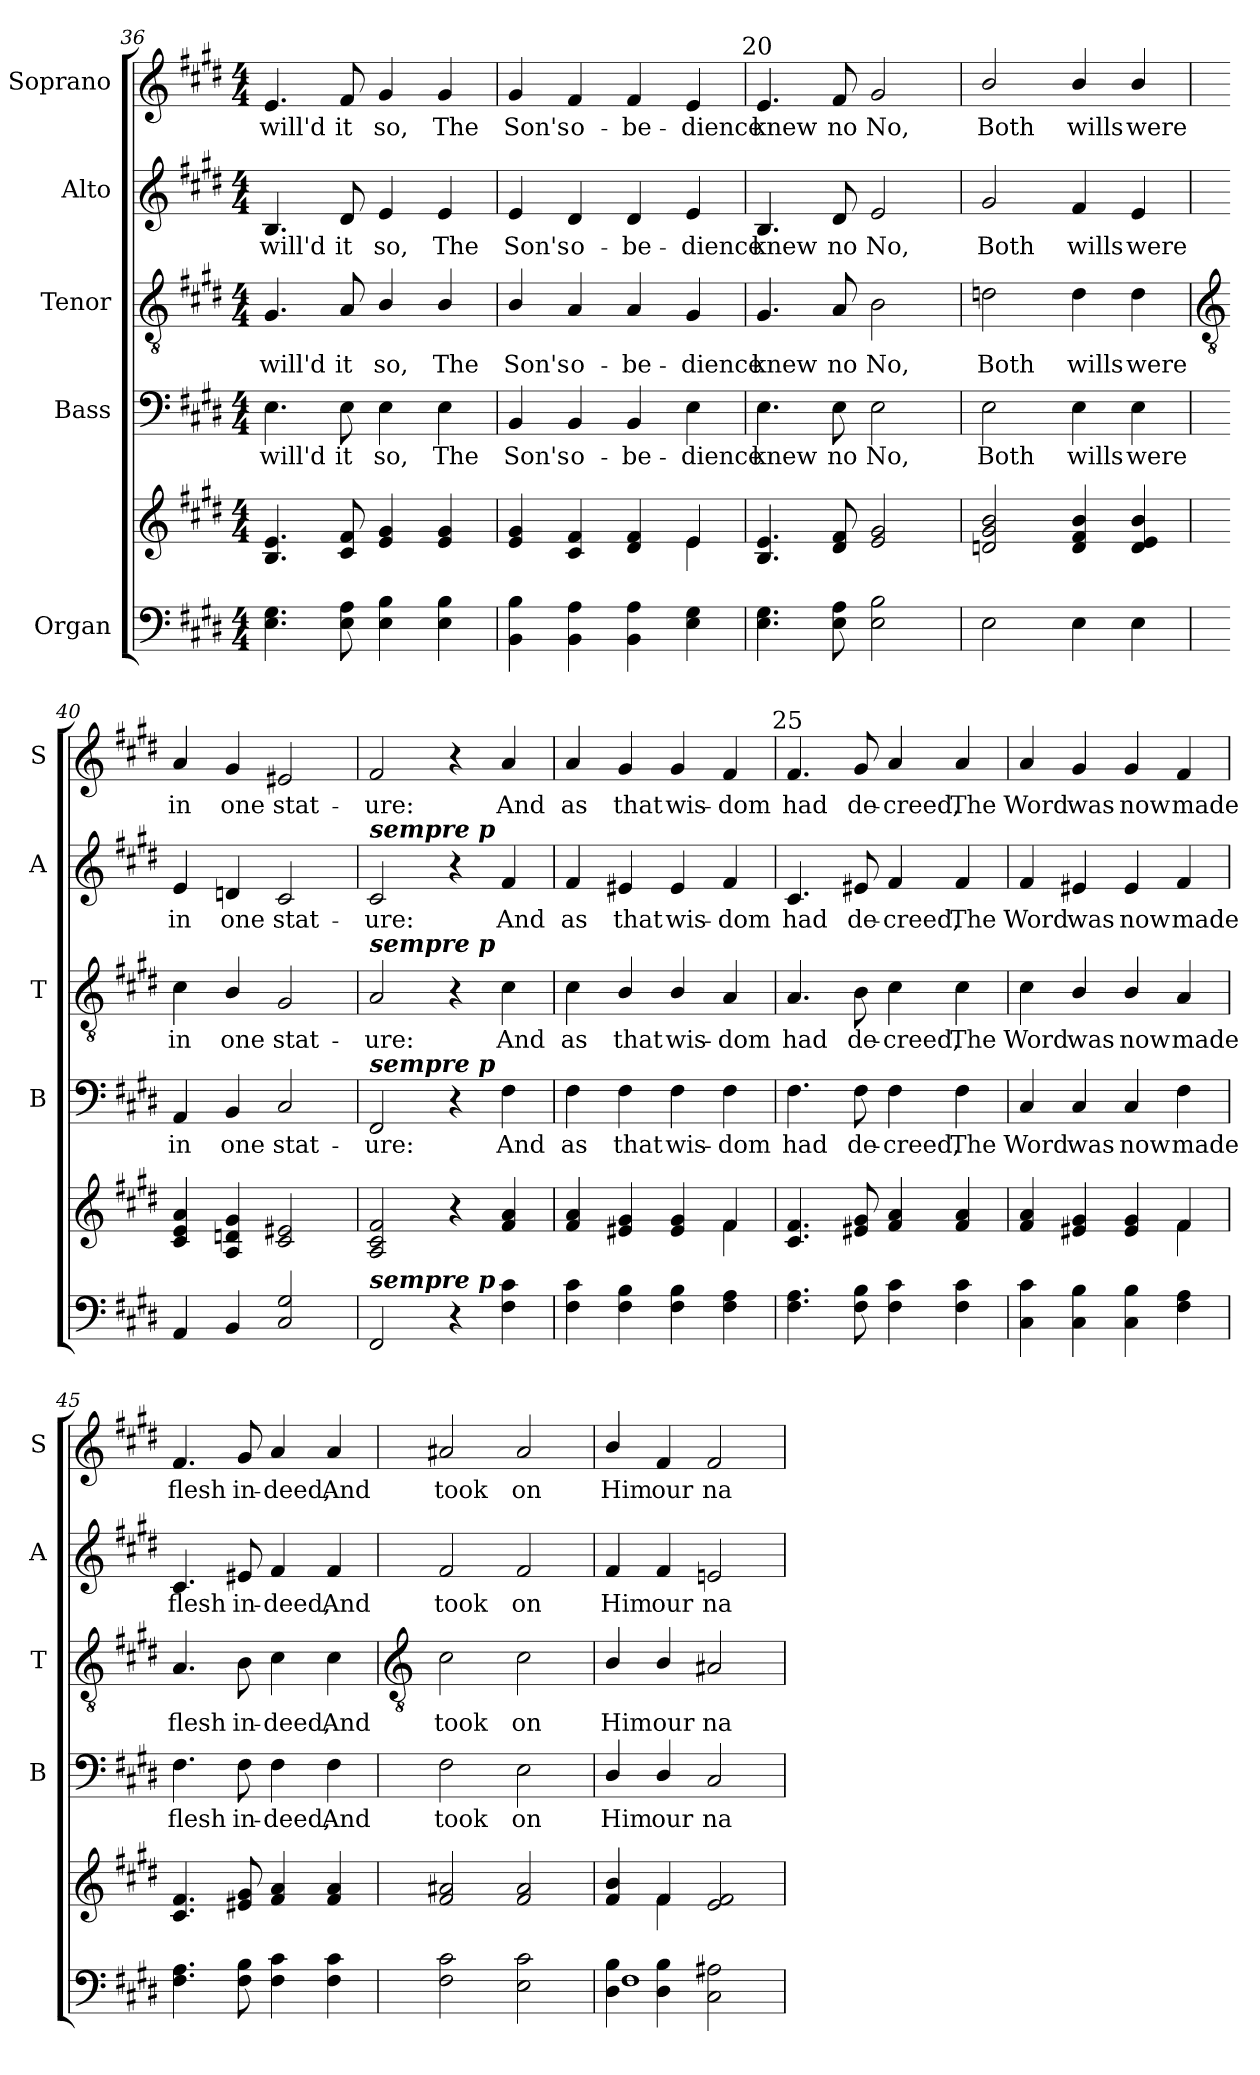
**kern	**kern	**kern	**text	**kern	**text	**kern	**text	**kern	**text
*part5	*part5	*part4	*part4	*part3	*part3	*part2	*part2	*part1	*part1
*staff6	*staff5	*staff4	*staff4	*staff3	*staff3	*staff2	*staff2	*staff1	*staff1
*I"Organ	*	*I"Bass	*	*I"Tenor	*	*I"Alto	*	*I"Soprano	*
*	*	*I'B	*	*I'T	*	*I'A	*	*I'S	*
*clefF4	*clefG2	*clefF4	*	*clefGv2	*	*clefG2	*	*clefG2	*
*k[f#c#g#d#]	*k[f#c#g#d#]	*k[f#c#g#d#]	*	*k[f#c#g#d#]	*	*k[f#c#g#d#]	*	*k[f#c#g#d#]	*
*E:	*E:	*E:	*	*E:	*	*E:	*	*E:	*
*M4/4	*M4/4	*M4/4	*	*M4/4	*	*M4/4	*	*M4/4	*
=36	=36	=36	=36	=36	=36	=36	=36	=36	=36
*	*^	*	*	*	*	*	*	*	*
!	!	!	!	!LO:LY:b	!	!LO:LY:b	!	!LO:LY:b	!	!LO:LY:b
4.E 4.G#	4.B/ 4.e/	2ryy	4.E	will'd	4.G#	will'd	4.B	will'd	4.e	will'd
!	!	!	!	!LO:LY:b	!	!LO:LY:b	!	!LO:LY:b	!	!LO:LY:b
8E 8A	8c#/ 8f#/	.	8E	it	8A	it	8d#	it	8f#	it
!	!	!	!	!LO:LY:b	!	!LO:LY:b	!	!LO:LY:b	!	!LO:LY:b
4E 4B	4e/ 4g#/	2ryy	4E	so,	4B/	so,	4e	so,	4g#	so,
!	!	!	!	!LO:LY:b	!	!LO:LY:b	!	!LO:LY:b	!	!LO:LY:b
4E 4B	4e/ 4g#/	.	4E	The	4B/	The	4e	The	4g#	The
=37	=37	=37	=37	=37	=37	=37	=37	=37	=37	=37
!	!	!	!	!LO:LY:b	!	!LO:LY:b	!	!LO:LY:b	!	!LO:LY:b
4BB 4B	4e/ 4g#/	2ryy	4BB	Son's	4B/	Son's	4e	Son's	4g#	Son's
!	!	!	!	!LO:LY:b	!	!LO:LY:b	!	!LO:LY:b	!	!LO:LY:b
4BB 4A	4c#/ 4f#/	.	4BB	o-	4A	o-	4d#	o-	4f#	o-
!	!	!	!	!LO:LY:b	!	!LO:LY:b	!	!LO:LY:b	!	!LO:LY:b
4BB 4A	4d#/ 4f#/	4ryy	4BB	-be-	4A	-be-	4d#	-be-	4f#	-be-
!	!	!	!	!LO:LY:b	!	!LO:LY:b	!	!LO:LY:b	!	!LO:LY:b
4E 4G#	4e/	4e\	4E	-dience	4G#	-dience	4e	-dience	4e	-dience
=38	=38	=38	=38	=38	=38	=38	=38	=38	=38	=38
!	!	!	!	!	!	!	!	!	!LO:TX:a:cj:t=20	!
!	!	!	!	!LO:LY:b	!	!LO:LY:b	!	!LO:LY:b	!	!LO:LY:b
4.E 4.G#	4.B/ 4.e/	2ryy	4.E	knew	4.G#	knew	4.B	knew	4.e	knew
!	!	!	!	!LO:LY:b	!	!LO:LY:b	!	!LO:LY:b	!	!LO:LY:b
8E 8A	8d#/ 8f#/	.	8E	no	8A	no	8d#	no	8f#	no
!	!	!	!	!LO:LY:b	!	!LO:LY:b	!	!LO:LY:b	!	!LO:LY:b
2E 2B	2e/ 2g#/	2ryy	2E	No,	2B	No,	2e	No,	2g#	No,
=39	=39	=39	=39	=39	=39	=39	=39	=39	=39	=39
!	!	!	!	!LO:LY:b	!	!LO:LY:b	!	!LO:LY:b	!	!LO:LY:b
2E	2dn/ 2g#/ 2b/	2ryy	2E	Both	2dn	Both	2g#	Both	2b/	Both
!	!	!	!	!LO:LY:b	!	!LO:LY:b	!	!LO:LY:b	!	!LO:LY:b
4E	4d/ 4f#/ 4b/	2ryy	4E	wills	4d	wills	4f#	wills	4b/	wills
!	!	!	!	!LO:LY:b	!	!LO:LY:b	!	!LO:LY:b	!	!LO:LY:b
4E	4d/ 4e/ 4b/	.	4E	were	4d	were	4e	were	4b/	were
!!LO:LB:g=z
=40	=40	=40	=40	=40	=40	=40	=40	=40	=40	=40
*	*	*	*	*	*clefGv2	*	*	*	*	*
*^	*	*	*	*	*	*	*	*	*	*
!	!	!	!	!	!LO:LY:b	!	!LO:LY:b	!	!LO:LY:b	!	!LO:LY:b
4AA	1ryy	4c#/ 4e/ 4a/	2ryy	4AA	in	4c#	in	4e	in	4a	in
!	!	!	!	!	!LO:LY:b	!	!LO:LY:b	!	!LO:LY:b	!	!LO:LY:b
4BB	.	4A/ 4dn/ 4g#/	.	4BB	one	4B/	one	4dn	one	4g#	one
!	!	!	!	!	!LO:LY:b	!	!LO:LY:b	!	!LO:LY:b	!	!LO:LY:b
2C# 2G#	.	2c#/ 2e#X/	2ryy	2C#	stat-	2G#	stat-	2c#	stat-	2e#X	stat-
=41	=41	=41	=41	=41	=41	=41	=41	=41	=41	=41	=41
!	!	!	!	!	!	!	!	!LO:TX:a:Bi:t=sempre p	!	!	!
!	!	!	!	!	!	!LO:TX:a:Bi:t=sempre p	!	!	!	!	!
!	!	!	!	!LO:TX:a:Bi:t=sempre p	!	!	!	!	!	!	!
!LO:TX:a:Bi:t=sempre p	!	!	!	!	!	!	!	!	!	!	!
!	!	!	!	!	!LO:LY:b	!	!LO:LY:b	!	!LO:LY:b	!	!LO:LY:b
2FF#	2ryy	2A/ 2c#/ 2f#/	2ryy	2FF#	-ure:	2A	-ure:	2c#	-ure:	2f#	-ure:
4r	2ryy	4r	2ryy	4r	.	4r	.	4r	.	4r	.
!	!	!	!	!	!LO:LY:b	!	!LO:LY:b	!	!LO:LY:b	!	!LO:LY:b
4F# 4c#	.	4f#/ 4a/	.	4F#	And	4c#	And	4f#	And	4a	And
=42	=42	=42	=42	=42	=42	=42	=42	=42	=42	=42	=42
!	!	!	!	!	!LO:LY:b	!	!LO:LY:b	!	!LO:LY:b	!	!LO:LY:b
4F# 4c#	2ryy	4f#/ 4a/	2ryy	4F#	as	4c#	as	4f#	as	4a	as
!	!	!	!	!	!LO:LY:b	!	!LO:LY:b	!	!LO:LY:b	!	!LO:LY:b
4F# 4B	.	4e#X/ 4g#/	.	4F#	that	4B/	that	4e#X	that	4g#	that
!	!	!	!	!	!LO:LY:b	!	!LO:LY:b	!	!LO:LY:b	!	!LO:LY:b
4F# 4B	2ryy	4e#/ 4g#/	4ryy	4F#	wis-	4B/	wis-	4e#	wis-	4g#	wis-
!	!	!	!	!	!LO:LY:b	!	!LO:LY:b	!	!LO:LY:b	!	!LO:LY:b
4F# 4A	.	4f#/	4f#\	4F#	-dom	4A	-dom	4f#	-dom	4f#	-dom
=43	=43	=43	=43	=43	=43	=43	=43	=43	=43	=43	=43
!	!	!	!	!	!	!	!	!	!	!LO:TX:a:cj:t=25	!
!	!	!	!	!	!LO:LY:b	!	!LO:LY:b	!	!LO:LY:b	!	!LO:LY:b
4.F# 4.A	2ryy	4.c#/ 4.f#/	2ryy	4.F#	had	4.A	had	4.c#	had	4.f#	had
!	!	!	!	!	!LO:LY:b	!	!LO:LY:b	!	!LO:LY:b	!	!LO:LY:b
8F# 8B	.	8e#X/ 8g#/	.	8F#	de-	8B	de-	8e#X	de-	8g#	de-
!	!	!	!	!	!LO:LY:b	!	!LO:LY:b	!	!LO:LY:b	!	!LO:LY:b
4F# 4c#	2ryy	4f#/ 4a/	2ryy	4F#	-creed,	4c#	-creed,	4f#	-creed,	4a	-creed,
!	!	!	!	!	!LO:LY:b	!	!LO:LY:b	!	!LO:LY:b	!	!LO:LY:b
4F# 4c#	.	4f#/ 4a/	.	4F#	The	4c#	The	4f#	The	4a	The
=44	=44	=44	=44	=44	=44	=44	=44	=44	=44	=44	=44
!	!	!	!	!	!LO:LY:b	!	!LO:LY:b	!	!LO:LY:b	!	!LO:LY:b
4C# 4c#	2ryy	4f#/ 4a/	2ryy	4C#	Word	4c#	Word	4f#	Word	4a	Word
!	!	!	!	!	!LO:LY:b	!	!LO:LY:b	!	!LO:LY:b	!	!LO:LY:b
4C# 4B	.	4e#X/ 4g#/	.	4C#	was	4B/	was	4e#X	was	4g#	was
!	!	!	!	!	!LO:LY:b	!	!LO:LY:b	!	!LO:LY:b	!	!LO:LY:b
4C# 4B	2ryy	4e#/ 4g#/	4ryy	4C#	now	4B/	now	4e#	now	4g#	now
!	!	!	!	!	!LO:LY:b	!	!LO:LY:b	!	!LO:LY:b	!	!LO:LY:b
4F# 4A	.	4f#/	4f#\	4F#	made	4A	made	4f#	made	4f#	made
=45	=45	=45	=45	=45	=45	=45	=45	=45	=45	=45	=45
!	!	!	!	!	!LO:LY:b	!	!LO:LY:b	!	!LO:LY:b	!	!LO:LY:b
4.F#\ 4.A\	2ryy	4.c#/ 4.f#/	2ryy	4.F#	flesh	4.A	flesh	4.c#	flesh	4.f#	flesh
!	!	!	!	!	!LO:LY:b	!	!LO:LY:b	!	!LO:LY:b	!	!LO:LY:b
8F#\ 8B\	.	8e#X/ 8g#/	.	8F#	in-	8B	in-	8e#X	in-	8g#	in-
!	!	!	!	!	!LO:LY:b	!	!LO:LY:b	!	!LO:LY:b	!	!LO:LY:b
4F#\ 4c#\	2ryy	4f#/ 4a/	2ryy	4F#	-deed,	4c#	-deed,	4f#	-deed,	4a	-deed,
!	!	!	!	!	!LO:LY:b	!	!LO:LY:b	!	!LO:LY:b	!	!LO:LY:b
4F#\ 4c#\	.	4f#/ 4a/	.	4F#	And	4c#	And	4f#	And	4a	And
!!LO:LB:g=z
=46	=46	=46	=46	=46	=46	=46	=46	=46	=46	=46	=46
*	*	*	*	*	*	*clefGv2	*	*	*	*	*
!	!	!	!	!	!LO:LY:b	!	!LO:LY:b	!	!LO:LY:b	!	!LO:LY:b
2F#\ 2c#\	2ryy	2f#/ 2a#X/	2ryy	2F#	took	2c#	took	2f#	took	2a#X	took
!	!	!	!	!	!LO:LY:b	!	!LO:LY:b	!	!LO:LY:b	!	!LO:LY:b
2E\ 2c#\	2ryy	2f#/ 2a#/	2ryy	2E	on	2c#	on	2f#	on	2a#	on
=47	=47	=47	=47	=47	=47	=47	=47	=47	=47	=47	=47
!	!	!	!	!	!LO:LY:b	!	!LO:LY:b	!	!LO:LY:b	!	!LO:LY:b
4D#\ 4B\	1F#	4f#/ 4b/	4ryy	4D#/	Him	4B/	Himour	4f#	Him	4b/	Him
!	!	!	!	!	!LO:LY:b	!	!	!	!LO:LY:b	!	!LO:LY:b
4D#\ 4B\	.	4f#/	4f#\	4D#/	our	4B/	.	4f#	our	4f#	our
!	!	!	!	!	!LO:LY:b	!	!LO:LY:b	!	!LO:LY:b	!	!LO:LY:b
2C#\ 2A#X\	.	2e/ 2f#/	2ryy	2C#	na-	2A#X	na-	2en	na-	2f#	na-
*v	*v	*	*	*	*	*	*	*	*	*	*
*	*v	*v	*	*	*	*	*	*	*	*
=	=	=	=	=	=	=	=	=	=
*-	*-	*-	*-	*-	*-	*-	*-	*-	*-
